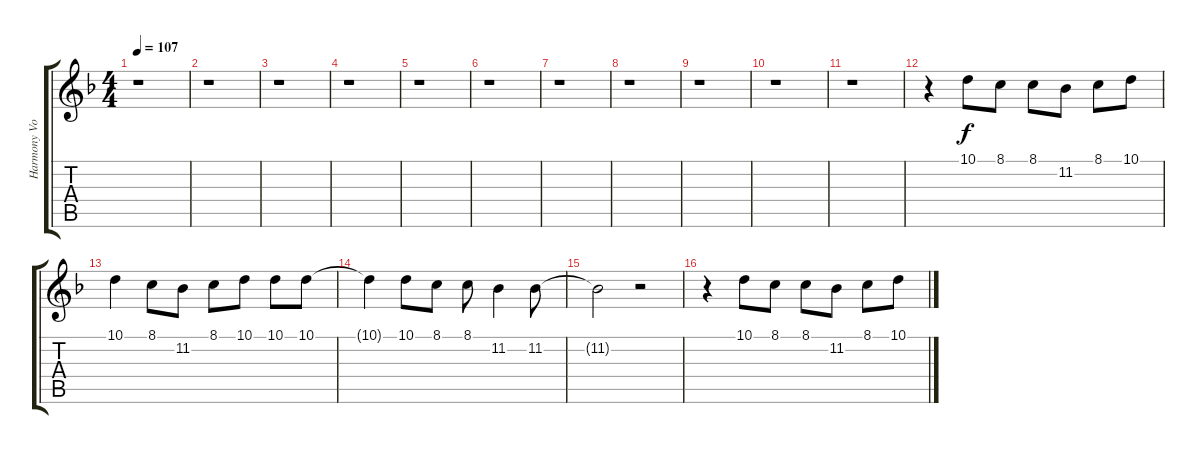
\track ("Harmony Vocal" "Harmony Vo") {instrument lead6voice}
\staff {score tabs}
\tuning (E4 B3 G3 D3 A2 E2) {hide}
\ts (4 4)
\tempo 107
\clef g2
\ks f
r.1{dy f} |
r.1 |
r.1 |
r.1 |
r.1 |
r.1 |
r.1 |
r.1 |
r.1 |
r.1 |
r.1 |
r.4 10.1.8 8.1.8 8.1.8 11.2.8 8.1.8 10.1.8 |
10.1.4 8.1.8 11.2.8 8.1.8 10.1.8 10.1.8 10.1.8 |
10.1{t}.4 10.1.8 8.1.8 8.1.8 11.2.4 11.2.8 |
11.2{t}.2 r.2 |
r.4 10.1.8 8.1.8 8.1.8 11.2.8 8.1.8 10.1.8
